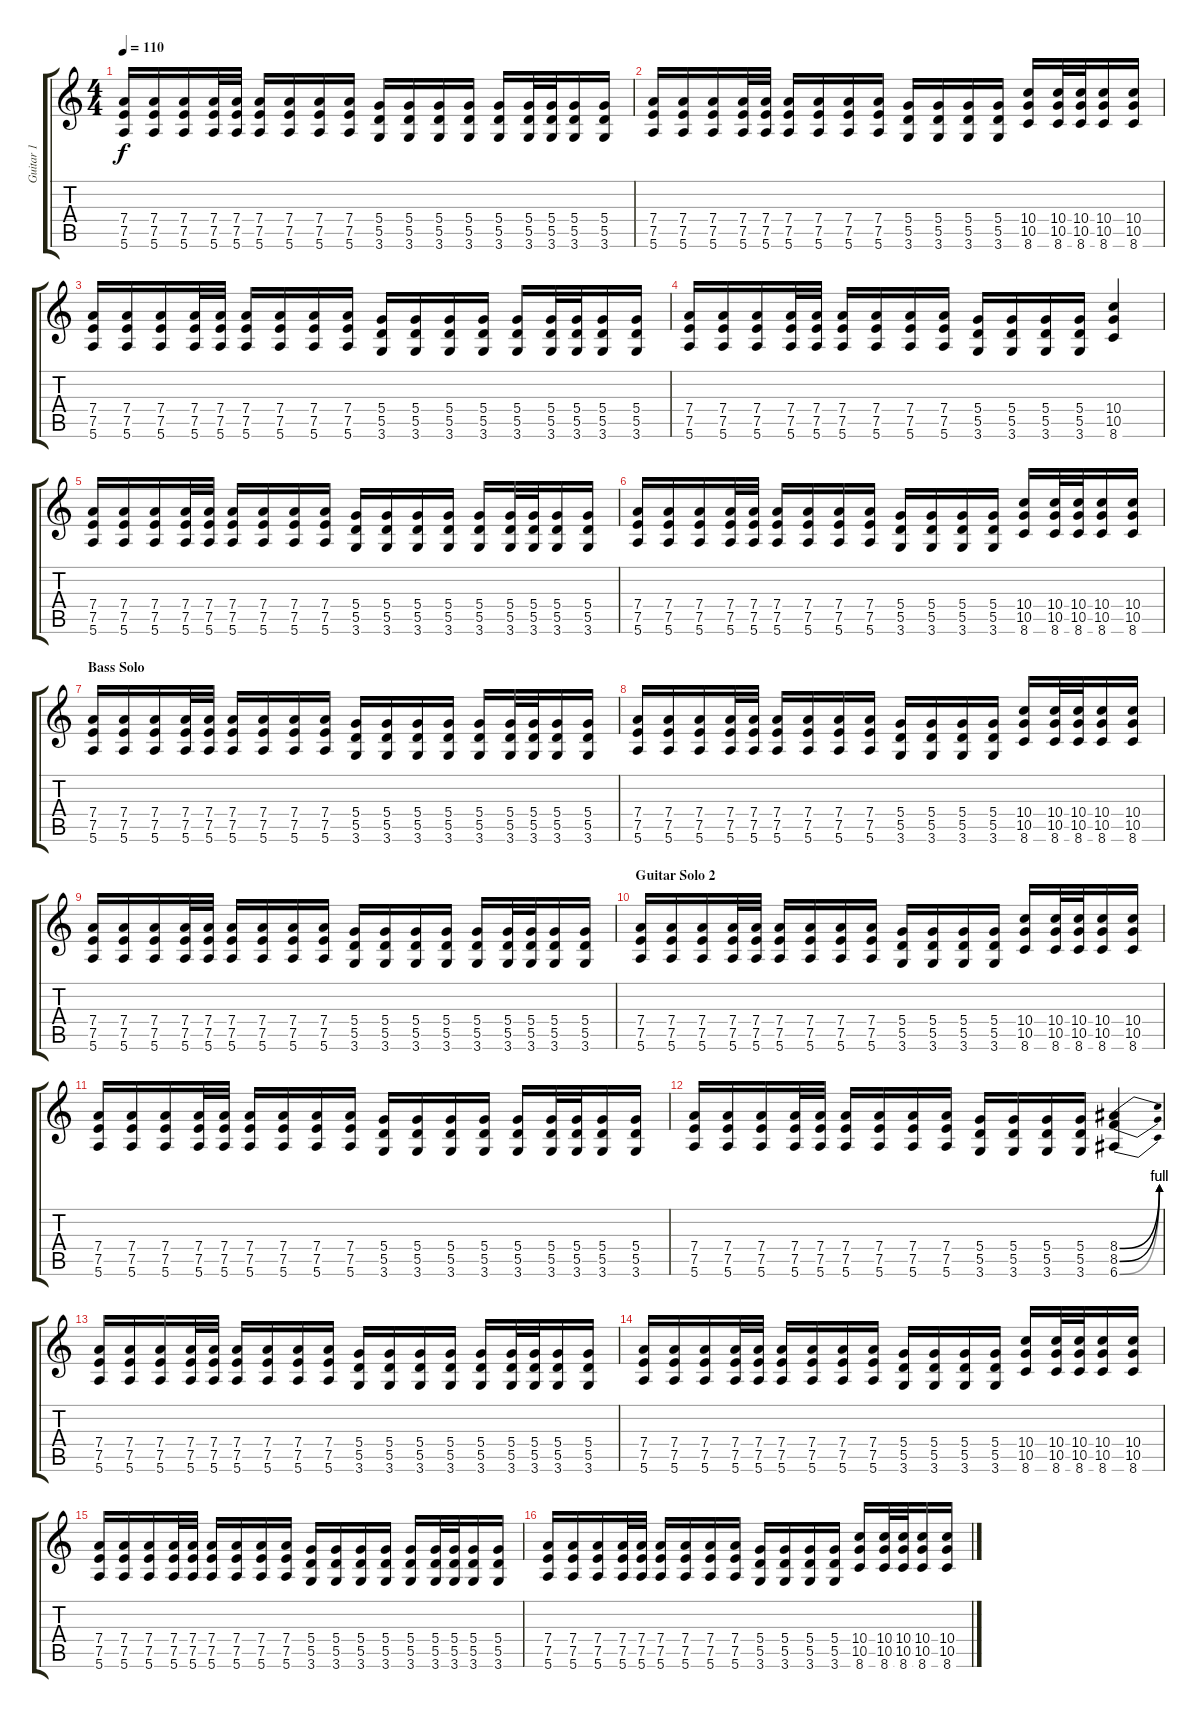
\track ("Guitar 1" "Guitar 1") {instrument distortionguitar}
\staff {score tabs}
\tuning (E4 B3 G3 D3 A2 E2) {hide}
\ts (4 4)
\tempo 110
\clef g2
\ks c
(7.4 7.5 5.6).16{dy f} (7.4 7.5 5.6).16 (7.4 7.5 5.6).16 (7.4 7.5 5.6).32 (7.4 7.5 5.6).32 (7.4 7.5 5.6).16 (7.4 7.5 5.6).16 (7.4 7.5 5.6).16 (7.4 7.5 5.6).16 (5.4 5.5 3.6).16 (5.4 5.5 3.6).16 (5.4 5.5 3.6).16 (5.4 5.5 3.6).16 (5.4 5.5 3.6).16 (5.4 5.5 3.6).32 (5.4 5.5 3.6).32 (5.4 5.5 3.6).16 (5.4 5.5 3.6).16 |
(7.4 7.5 5.6).16 (7.4 7.5 5.6).16 (7.4 7.5 5.6).16 (7.4 7.5 5.6).32 (7.4 7.5 5.6).32 (7.4 7.5 5.6).16 (7.4 7.5 5.6).16 (7.4 7.5 5.6).16 (7.4 7.5 5.6).16 (5.4 5.5 3.6).16 (5.4 5.5 3.6).16 (5.4 5.5 3.6).16 (5.4 5.5 3.6).16 (10.4 10.5 8.6).16 (10.4 10.5 8.6).32 (10.4 10.5 8.6).32 (10.4 10.5 8.6).16 (10.4 10.5 8.6).16 |
(7.4 7.5 5.6).16 (7.4 7.5 5.6).16 (7.4 7.5 5.6).16 (7.4 7.5 5.6).32 (7.4 7.5 5.6).32 (7.4 7.5 5.6).16 (7.4 7.5 5.6).16 (7.4 7.5 5.6).16 (7.4 7.5 5.6).16 (5.4 5.5 3.6).16 (5.4 5.5 3.6).16 (5.4 5.5 3.6).16 (5.4 5.5 3.6).16 (5.4 5.5 3.6).16 (5.4 5.5 3.6).32 (5.4 5.5 3.6).32 (5.4 5.5 3.6).16 (5.4 5.5 3.6).16 |
(7.4 7.5 5.6).16 (7.4 7.5 5.6).16 (7.4 7.5 5.6).16 (7.4 7.5 5.6).32 (7.4 7.5 5.6).32 (7.4 7.5 5.6).16 (7.4 7.5 5.6).16 (7.4 7.5 5.6).16 (7.4 7.5 5.6).16 (5.4 5.5 3.6).16 (5.4 5.5 3.6).16 (5.4 5.5 3.6).16 (5.4 5.5 3.6).16 (10.4 10.5 8.6).4 |
(7.4 7.5 5.6).16 (7.4 7.5 5.6).16 (7.4 7.5 5.6).16 (7.4 7.5 5.6).32 (7.4 7.5 5.6).32 (7.4 7.5 5.6).16 (7.4 7.5 5.6).16 (7.4 7.5 5.6).16 (7.4 7.5 5.6).16 (5.4 5.5 3.6).16 (5.4 5.5 3.6).16 (5.4 5.5 3.6).16 (5.4 5.5 3.6).16 (5.4 5.5 3.6).16 (5.4 5.5 3.6).32 (5.4 5.5 3.6).32 (5.4 5.5 3.6).16 (5.4 5.5 3.6).16 |
(7.4 7.5 5.6).16 (7.4 7.5 5.6).16 (7.4 7.5 5.6).16 (7.4 7.5 5.6).32 (7.4 7.5 5.6).32 (7.4 7.5 5.6).16 (7.4 7.5 5.6).16 (7.4 7.5 5.6).16 (7.4 7.5 5.6).16 (5.4 5.5 3.6).16 (5.4 5.5 3.6).16 (5.4 5.5 3.6).16 (5.4 5.5 3.6).16 (10.4 10.5 8.6).16 (10.4 10.5 8.6).32 (10.4 10.5 8.6).32 (10.4 10.5 8.6).16 (10.4 10.5 8.6).16 |
\section ("" "Bass Solo")
(7.4 7.5 5.6).16 (7.4 7.5 5.6).16 (7.4 7.5 5.6).16 (7.4 7.5 5.6).32 (7.4 7.5 5.6).32 (7.4 7.5 5.6).16 (7.4 7.5 5.6).16 (7.4 7.5 5.6).16 (7.4 7.5 5.6).16 (5.4 5.5 3.6).16 (5.4 5.5 3.6).16 (5.4 5.5 3.6).16 (5.4 5.5 3.6).16 (5.4 5.5 3.6).16 (5.4 5.5 3.6).32 (5.4 5.5 3.6).32 (5.4 5.5 3.6).16 (5.4 5.5 3.6).16 |
(7.4 7.5 5.6).16 (7.4 7.5 5.6).16 (7.4 7.5 5.6).16 (7.4 7.5 5.6).32 (7.4 7.5 5.6).32 (7.4 7.5 5.6).16 (7.4 7.5 5.6).16 (7.4 7.5 5.6).16 (7.4 7.5 5.6).16 (5.4 5.5 3.6).16 (5.4 5.5 3.6).16 (5.4 5.5 3.6).16 (5.4 5.5 3.6).16 (10.4 10.5 8.6).16 (10.4 10.5 8.6).32 (10.4 10.5 8.6).32 (10.4 10.5 8.6).16 (10.4 10.5 8.6).16 |
(7.4 7.5 5.6).16 (7.4 7.5 5.6).16 (7.4 7.5 5.6).16 (7.4 7.5 5.6).32 (7.4 7.5 5.6).32 (7.4 7.5 5.6).16 (7.4 7.5 5.6).16 (7.4 7.5 5.6).16 (7.4 7.5 5.6).16 (5.4 5.5 3.6).16 (5.4 5.5 3.6).16 (5.4 5.5 3.6).16 (5.4 5.5 3.6).16 (5.4 5.5 3.6).16 (5.4 5.5 3.6).32 (5.4 5.5 3.6).32 (5.4 5.5 3.6).16 (5.4 5.5 3.6).16 |
\section ("" "Guitar Solo 2")
(7.4 7.5 5.6).16 (7.4 7.5 5.6).16 (7.4 7.5 5.6).16 (7.4 7.5 5.6).32 (7.4 7.5 5.6).32 (7.4 7.5 5.6).16 (7.4 7.5 5.6).16 (7.4 7.5 5.6).16 (7.4 7.5 5.6).16 (5.4 5.5 3.6).16 (5.4 5.5 3.6).16 (5.4 5.5 3.6).16 (5.4 5.5 3.6).16 (10.4 10.5 8.6).16 (10.4 10.5 8.6).32 (10.4 10.5 8.6).32 (10.4 10.5 8.6).16 (10.4 10.5 8.6).16 |
(7.4 7.5 5.6).16 (7.4 7.5 5.6).16 (7.4 7.5 5.6).16 (7.4 7.5 5.6).32 (7.4 7.5 5.6).32 (7.4 7.5 5.6).16 (7.4 7.5 5.6).16 (7.4 7.5 5.6).16 (7.4 7.5 5.6).16 (5.4 5.5 3.6).16 (5.4 5.5 3.6).16 (5.4 5.5 3.6).16 (5.4 5.5 3.6).16 (5.4 5.5 3.6).16 (5.4 5.5 3.6).32 (5.4 5.5 3.6).32 (5.4 5.5 3.6).16 (5.4 5.5 3.6).16 |
(7.4 7.5 5.6).16 (7.4 7.5 5.6).16 (7.4 7.5 5.6).16 (7.4 7.5 5.6).32 (7.4 7.5 5.6).32 (7.4 7.5 5.6).16 (7.4 7.5 5.6).16 (7.4 7.5 5.6).16 (7.4 7.5 5.6).16 (5.4 5.5 3.6).16 (5.4 5.5 3.6).16 (5.4 5.5 3.6).16 (5.4 5.5 3.6).16 (8.4{be (bend 0 0 60 4)} 8.5{be (bend 0 0 60 4)} 6.6{be (bend 0 0 60 4)}).4 |
(7.4 7.5 5.6).16 (7.4 7.5 5.6).16 (7.4 7.5 5.6).16 (7.4 7.5 5.6).32 (7.4 7.5 5.6).32 (7.4 7.5 5.6).16 (7.4 7.5 5.6).16 (7.4 7.5 5.6).16 (7.4 7.5 5.6).16 (5.4 5.5 3.6).16 (5.4 5.5 3.6).16 (5.4 5.5 3.6).16 (5.4 5.5 3.6).16 (5.4 5.5 3.6).16 (5.4 5.5 3.6).32 (5.4 5.5 3.6).32 (5.4 5.5 3.6).16 (5.4 5.5 3.6).16 |
(7.4 7.5 5.6).16 (7.4 7.5 5.6).16 (7.4 7.5 5.6).16 (7.4 7.5 5.6).32 (7.4 7.5 5.6).32 (7.4 7.5 5.6).16 (7.4 7.5 5.6).16 (7.4 7.5 5.6).16 (7.4 7.5 5.6).16 (5.4 5.5 3.6).16 (5.4 5.5 3.6).16 (5.4 5.5 3.6).16 (5.4 5.5 3.6).16 (10.4 10.5 8.6).16 (10.4 10.5 8.6).32 (10.4 10.5 8.6).32 (10.4 10.5 8.6).16 (10.4 10.5 8.6).16 |
(7.4 7.5 5.6).16 (7.4 7.5 5.6).16 (7.4 7.5 5.6).16 (7.4 7.5 5.6).32 (7.4 7.5 5.6).32 (7.4 7.5 5.6).16 (7.4 7.5 5.6).16 (7.4 7.5 5.6).16 (7.4 7.5 5.6).16 (5.4 5.5 3.6).16 (5.4 5.5 3.6).16 (5.4 5.5 3.6).16 (5.4 5.5 3.6).16 (5.4 5.5 3.6).16 (5.4 5.5 3.6).32 (5.4 5.5 3.6).32 (5.4 5.5 3.6).16 (5.4 5.5 3.6).16 |
(7.4 7.5 5.6).16 (7.4 7.5 5.6).16 (7.4 7.5 5.6).16 (7.4 7.5 5.6).32 (7.4 7.5 5.6).32 (7.4 7.5 5.6).16 (7.4 7.5 5.6).16 (7.4 7.5 5.6).16 (7.4 7.5 5.6).16 (5.4 5.5 3.6).16 (5.4 5.5 3.6).16 (5.4 5.5 3.6).16 (5.4 5.5 3.6).16 (10.4 10.5 8.6).16 (10.4 10.5 8.6).32 (10.4 10.5 8.6).32 (10.4 10.5 8.6).16 (10.4 10.5 8.6).16
